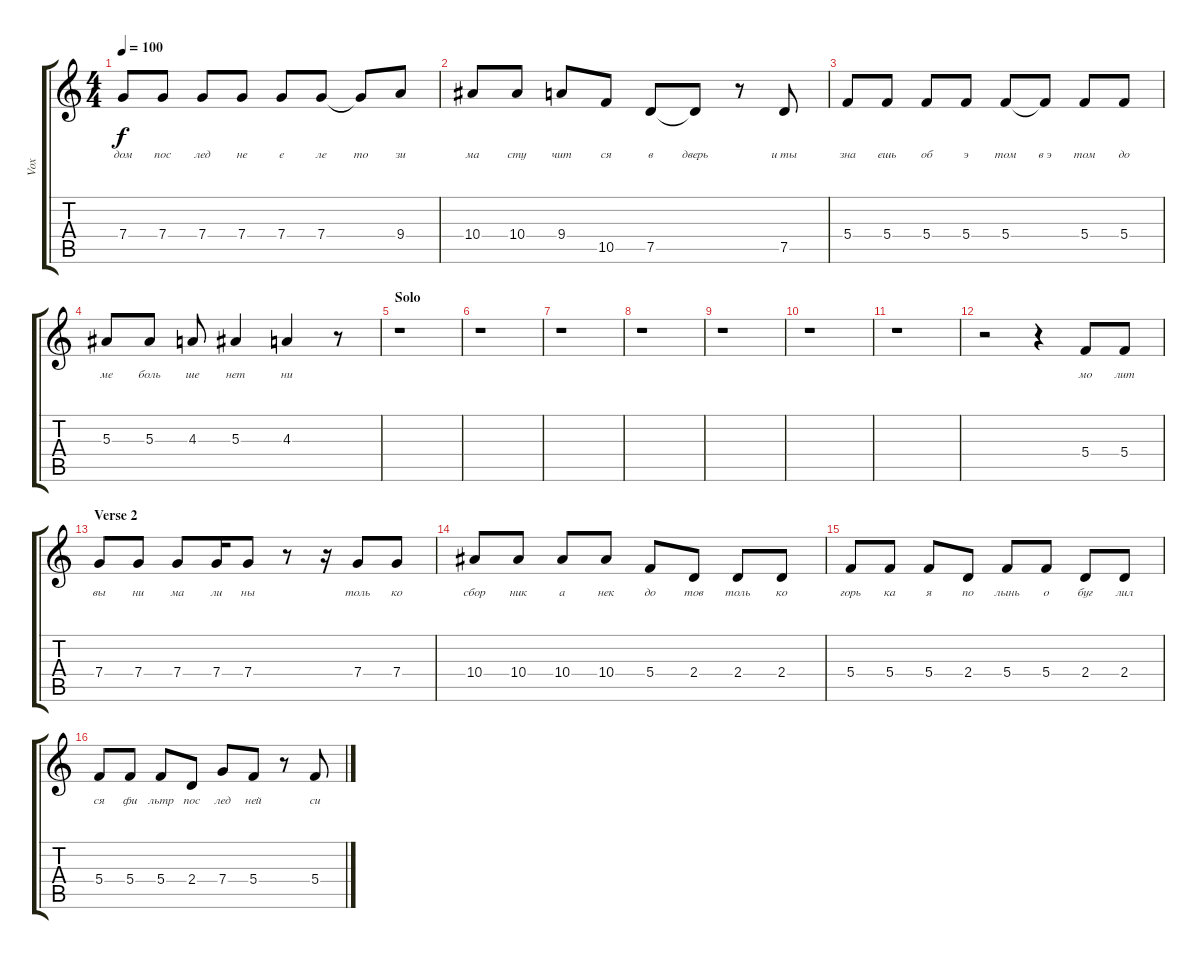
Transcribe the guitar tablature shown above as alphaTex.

\track ("Vox" "Vox") {instrument fretlessbass}
\staff {score tabs}
\tuning (D4 A3 F3 C3 G2 D2) {hide}
\ts (4 4)
\tempo 100
\clef g2
\ks c
7.4.8{lyrics (0 "дом") lyrics (1 "") lyrics (2 "") lyrics (3 "") lyrics (4 "") dy f} 7.4.8{lyrics (0 "пос") lyrics (1 "") lyrics (2 "") lyrics (3 "") lyrics (4 "")} 7.4.8{lyrics (0 "лед") lyrics (1 "") lyrics (2 "") lyrics (3 "") lyrics (4 "")} 7.4.8{lyrics (0 "не") lyrics (1 "") lyrics (2 "") lyrics (3 "") lyrics (4 "")} 7.4.8{lyrics (0 "е") lyrics (1 "") lyrics (2 "") lyrics (3 "") lyrics (4 "")} 7.4.8{lyrics (0 "ле") lyrics (1 "") lyrics (2 "") lyrics (3 "") lyrics (4 "")} 7.4{t}.8{lyrics (0 "то") lyrics (1 "") lyrics (2 "") lyrics (3 "") lyrics (4 "")} 9.4.8{lyrics (0 "зи") lyrics (1 "") lyrics (2 "") lyrics (3 "") lyrics (4 "")} |
10.4.8{lyrics (0 "ма") lyrics (1 "") lyrics (2 "") lyrics (3 "") lyrics (4 "")} 10.4.8{lyrics (0 "сту") lyrics (1 "") lyrics (2 "") lyrics (3 "") lyrics (4 "")} 9.4.8{lyrics (0 "чит") lyrics (1 "") lyrics (2 "") lyrics (3 "") lyrics (4 "")} 10.5.8{lyrics (0 "ся") lyrics (1 "") lyrics (2 "") lyrics (3 "") lyrics (4 "")} 7.5.8{lyrics (0 "в") lyrics (1 "") lyrics (2 "") lyrics (3 "") lyrics (4 "")} 7.5{t}.8{lyrics (0 "дверь") lyrics (1 "") lyrics (2 "") lyrics (3 "") lyrics (4 "")} r.8 7.5.8{lyrics (0 "и ты") lyrics (1 "") lyrics (2 "") lyrics (3 "") lyrics (4 "")} |
5.4.8{lyrics (0 "зна") lyrics (1 "") lyrics (2 "") lyrics (3 "") lyrics (4 "")} 5.4.8{lyrics (0 "ешь") lyrics (1 "") lyrics (2 "") lyrics (3 "") lyrics (4 "")} 5.4.8{lyrics (0 "об") lyrics (1 "") lyrics (2 "") lyrics (3 "") lyrics (4 "")} 5.4.8{lyrics (0 "э") lyrics (1 "") lyrics (2 "") lyrics (3 "") lyrics (4 "")} 5.4.8{lyrics (0 "том") lyrics (1 "") lyrics (2 "") lyrics (3 "") lyrics (4 "")} 5.4{t}.8{lyrics (0 "в э") lyrics (1 "") lyrics (2 "") lyrics (3 "") lyrics (4 "")} 5.4.8{lyrics (0 "том") lyrics (1 "") lyrics (2 "") lyrics (3 "") lyrics (4 "")} 5.4.8{lyrics (0 "до") lyrics (1 "") lyrics (2 "") lyrics (3 "") lyrics (4 "")} |
5.3.8{lyrics (0 "ме") lyrics (1 "") lyrics (2 "") lyrics (3 "") lyrics (4 "")} 5.3.8{lyrics (0 "боль") lyrics (1 "") lyrics (2 "") lyrics (3 "") lyrics (4 "")} 4.3.8{lyrics (0 "ше") lyrics (1 "") lyrics (2 "") lyrics (3 "") lyrics (4 "")} 5.3.4{lyrics (0 "нет") lyrics (1 "") lyrics (2 "") lyrics (3 "") lyrics (4 "")} 4.3.4{lyrics (0 "ни") lyrics (1 "") lyrics (2 "") lyrics (3 "") lyrics (4 "")} r.8 |
\section ("" "Solo")
r.1 |
r.1 |
r.1 |
r.1 |
r.1 |
r.1 |
r.1 |
r.2 r.4 5.4.8{lyrics (0 "мо") lyrics (1 "") lyrics (2 "") lyrics (3 "") lyrics (4 "")} 5.4.8{lyrics (0 "лит") lyrics (1 "") lyrics (2 "") lyrics (3 "") lyrics (4 "")} |
\section ("" "Verse 2")
7.4.8{lyrics (0 "вы") lyrics (1 "") lyrics (2 "") lyrics (3 "") lyrics (4 "")} 7.4.8{lyrics (0 "ни") lyrics (1 "") lyrics (2 "") lyrics (3 "") lyrics (4 "")} 7.4.8{lyrics (0 "ма") lyrics (1 "") lyrics (2 "") lyrics (3 "") lyrics (4 "")} 7.4.16{lyrics (0 "ли") lyrics (1 "") lyrics (2 "") lyrics (3 "") lyrics (4 "")} 7.4.8{lyrics (0 "ны") lyrics (1 "") lyrics (2 "") lyrics (3 "") lyrics (4 "")} r.8 r.16 7.4.8{lyrics (0 "толь") lyrics (1 "") lyrics (2 "") lyrics (3 "") lyrics (4 "")} 7.4.8{lyrics (0 "ко") lyrics (1 "") lyrics (2 "") lyrics (3 "") lyrics (4 "")} |
10.4.8{lyrics (0 "сбор") lyrics (1 "") lyrics (2 "") lyrics (3 "") lyrics (4 "")} 10.4.8{lyrics (0 "ник") lyrics (1 "") lyrics (2 "") lyrics (3 "") lyrics (4 "")} 10.4.8{lyrics (0 "а") lyrics (1 "") lyrics (2 "") lyrics (3 "") lyrics (4 "")} 10.4.8{lyrics (0 "нек") lyrics (1 "") lyrics (2 "") lyrics (3 "") lyrics (4 "")} 5.4.8{lyrics (0 "до") lyrics (1 "") lyrics (2 "") lyrics (3 "") lyrics (4 "")} 2.4.8{lyrics (0 "тов") lyrics (1 "") lyrics (2 "") lyrics (3 "") lyrics (4 "")} 2.4.8{lyrics (0 "толь") lyrics (1 "") lyrics (2 "") lyrics (3 "") lyrics (4 "")} 2.4.8{lyrics (0 "ко") lyrics (1 "") lyrics (2 "") lyrics (3 "") lyrics (4 "")} |
5.4.8{lyrics (0 "горь") lyrics (1 "") lyrics (2 "") lyrics (3 "") lyrics (4 "")} 5.4.8{lyrics (0 "ка") lyrics (1 "") lyrics (2 "") lyrics (3 "") lyrics (4 "")} 5.4.8{lyrics (0 "я") lyrics (1 "") lyrics (2 "") lyrics (3 "") lyrics (4 "")} 2.4.8{lyrics (0 "по") lyrics (1 "") lyrics (2 "") lyrics (3 "") lyrics (4 "")} 5.4.8{lyrics (0 "лынь") lyrics (1 "") lyrics (2 "") lyrics (3 "") lyrics (4 "")} 5.4.8{lyrics (0 "о") lyrics (1 "") lyrics (2 "") lyrics (3 "") lyrics (4 "")} 2.4.8{lyrics (0 "буг") lyrics (1 "") lyrics (2 "") lyrics (3 "") lyrics (4 "")} 2.4.8{lyrics (0 "лил") lyrics (1 "") lyrics (2 "") lyrics (3 "") lyrics (4 "")} |
5.4.8{lyrics (0 "ся") lyrics (1 "") lyrics (2 "") lyrics (3 "") lyrics (4 "")} 5.4.8{lyrics (0 "фи") lyrics (1 "") lyrics (2 "") lyrics (3 "") lyrics (4 "")} 5.4.8{lyrics (0 "льтр") lyrics (1 "") lyrics (2 "") lyrics (3 "") lyrics (4 "")} 2.4.8{lyrics (0 "пос") lyrics (1 "") lyrics (2 "") lyrics (3 "") lyrics (4 "")} 7.4.8{lyrics (0 "лед") lyrics (1 "") lyrics (2 "") lyrics (3 "") lyrics (4 "")} 5.4.8{lyrics (0 "ней") lyrics (1 "") lyrics (2 "") lyrics (3 "") lyrics (4 "")} r.8 5.4.8{lyrics (0 "си") lyrics (1 "") lyrics (2 "") lyrics (3 "") lyrics (4 "")}
